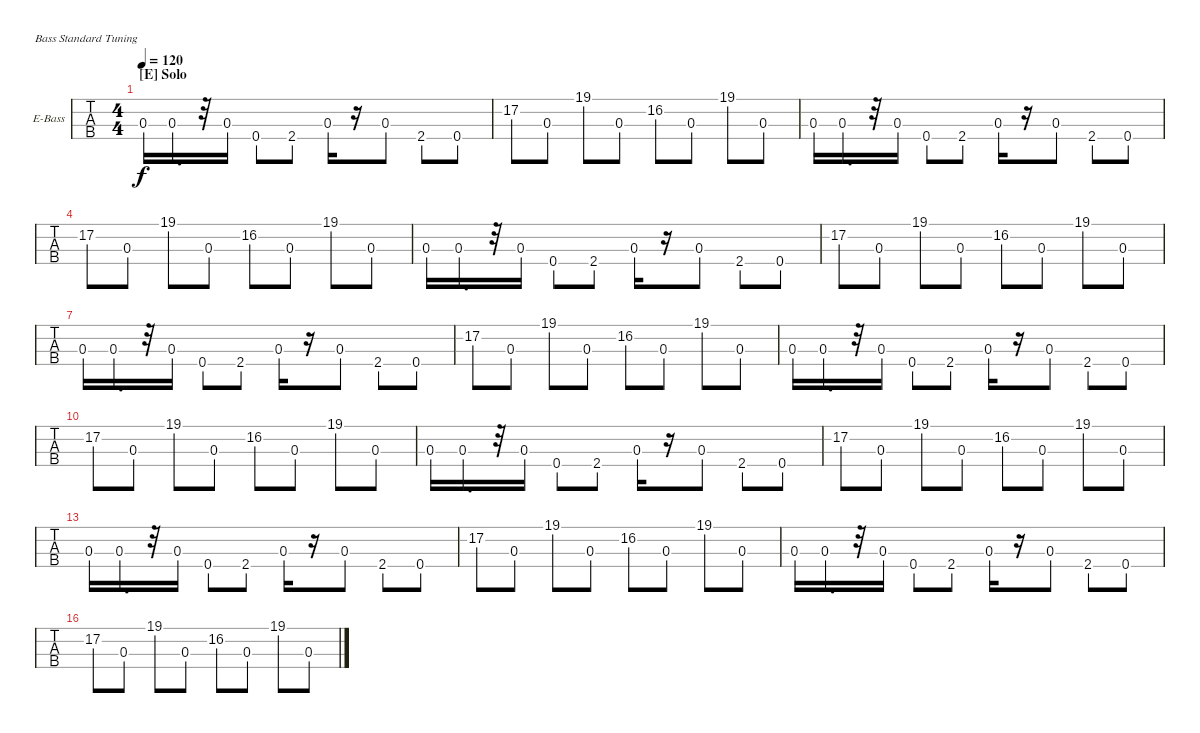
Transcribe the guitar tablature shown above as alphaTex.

\bracketExtendMode nobrackets
\firstSystemTrackNameOrientation horizontal
\otherSystemsTrackNameOrientation horizontal
\defaultBarNumberDisplay FirstOfSystem
\track ("Bass" "E-Bass") {instrument electricbassfinger}
\staff {tabs}
\tuning (G2 D2 A1 E1)
\ts (4 4)
\section ("E" "Solo")
\tempo 120
\clef f4
\ks c
0.3.16{dy f} 0.3.16{d} r.32 0.3.16 0.4.8 2.4.8 0.3.16 r.16 0.3.8 2.4.8 0.4.8 |
17.2.8 0.3.8 19.1.8 0.3.8 16.2.8 0.3.8 19.1.8 0.3.8 |
0.3.16 0.3.16{d} r.32 0.3.16 0.4.8 2.4.8 0.3.16 r.16 0.3.8 2.4.8 0.4.8 |
17.2.8 0.3.8 19.1.8 0.3.8 16.2.8 0.3.8 19.1.8 0.3.8 |
0.3.16 0.3.16{d} r.32 0.3.16 0.4.8 2.4.8 0.3.16 r.16 0.3.8 2.4.8 0.4.8 |
17.2.8 0.3.8 19.1.8 0.3.8 16.2.8 0.3.8 19.1.8 0.3.8 |
0.3.16 0.3.16{d} r.32 0.3.16 0.4.8 2.4.8 0.3.16 r.16 0.3.8 2.4.8 0.4.8 |
17.2.8 0.3.8 19.1.8 0.3.8 16.2.8 0.3.8 19.1.8 0.3.8 |
0.3.16 0.3.16{d} r.32 0.3.16 0.4.8 2.4.8 0.3.16 r.16 0.3.8 2.4.8 0.4.8 |
17.2.8 0.3.8 19.1.8 0.3.8 16.2.8 0.3.8 19.1.8 0.3.8 |
0.3.16 0.3.16{d} r.32 0.3.16 0.4.8 2.4.8 0.3.16 r.16 0.3.8 2.4.8 0.4.8 |
17.2.8 0.3.8 19.1.8 0.3.8 16.2.8 0.3.8 19.1.8 0.3.8 |
0.3.16 0.3.16{d} r.32 0.3.16 0.4.8 2.4.8 0.3.16 r.16 0.3.8 2.4.8 0.4.8 |
17.2.8 0.3.8 19.1.8 0.3.8 16.2.8 0.3.8 19.1.8 0.3.8 |
0.3.16 0.3.16{d} r.32 0.3.16 0.4.8 2.4.8 0.3.16 r.16 0.3.8 2.4.8 0.4.8 |
17.2.8 0.3.8 19.1.8 0.3.8 16.2.8 0.3.8 19.1.8 0.3.8
